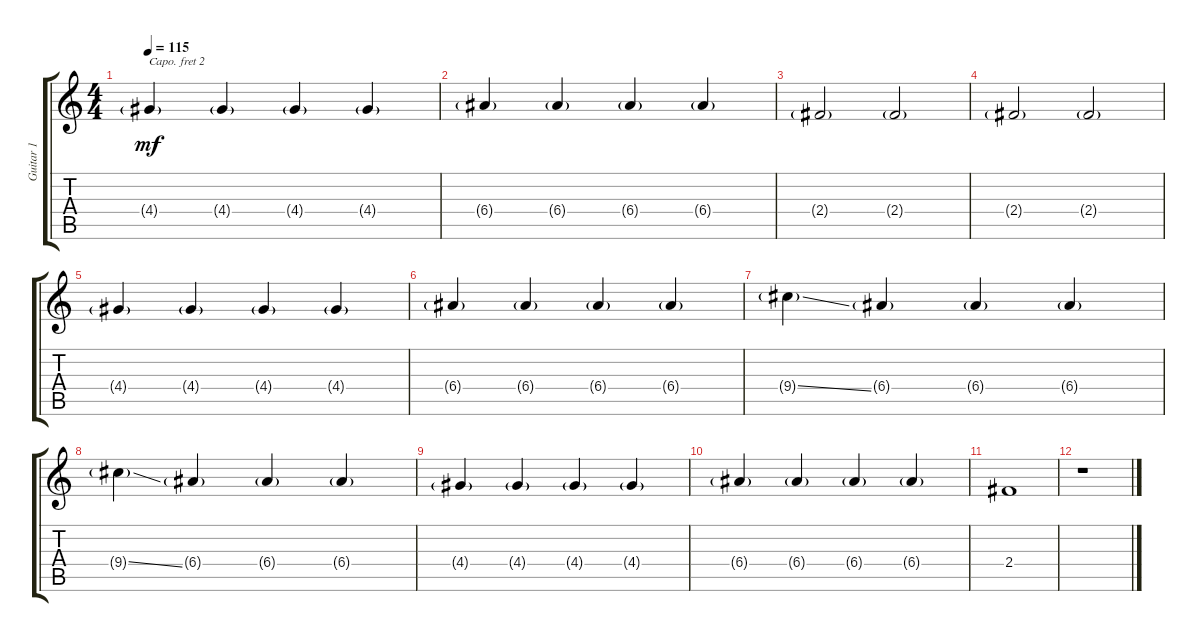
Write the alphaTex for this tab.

\track ("Guitar 1" "Guitar 1") {instrument acousticguitarsteel}
\staff {score tabs}
\capo 2
\tuning (E4 B3 G3 D3 A2 E2) {hide}
\ts (4 4)
\tempo 115
\clef g2
\ks c
4.4{g}.4{dy mf} 4.4{g}.4 4.4{g}.4 4.4{g}.4 |
6.4{g}.4 6.4{g}.4 6.4{g}.4 6.4{g}.4 |
2.4{g}.2 2.4{g}.2 |
2.4{g}.2 2.4{g}.2 |
4.4{g}.4 4.4{g}.4 4.4{g}.4 4.4{g}.4 |
6.4{g}.4 6.4{g}.4 6.4{g}.4 6.4{g}.4 |
9.4{ss g}.4 6.4{g}.4 6.4{g}.4 6.4{g}.4 |
9.4{ss g}.4 6.4{g}.4 6.4{g}.4 6.4{g}.4 |
4.4{g}.4 4.4{g}.4 4.4{g}.4 4.4{g}.4 |
6.4{g}.4 6.4{g}.4 6.4{g}.4 6.4{g}.4 |
2.4.1 |
r.1
